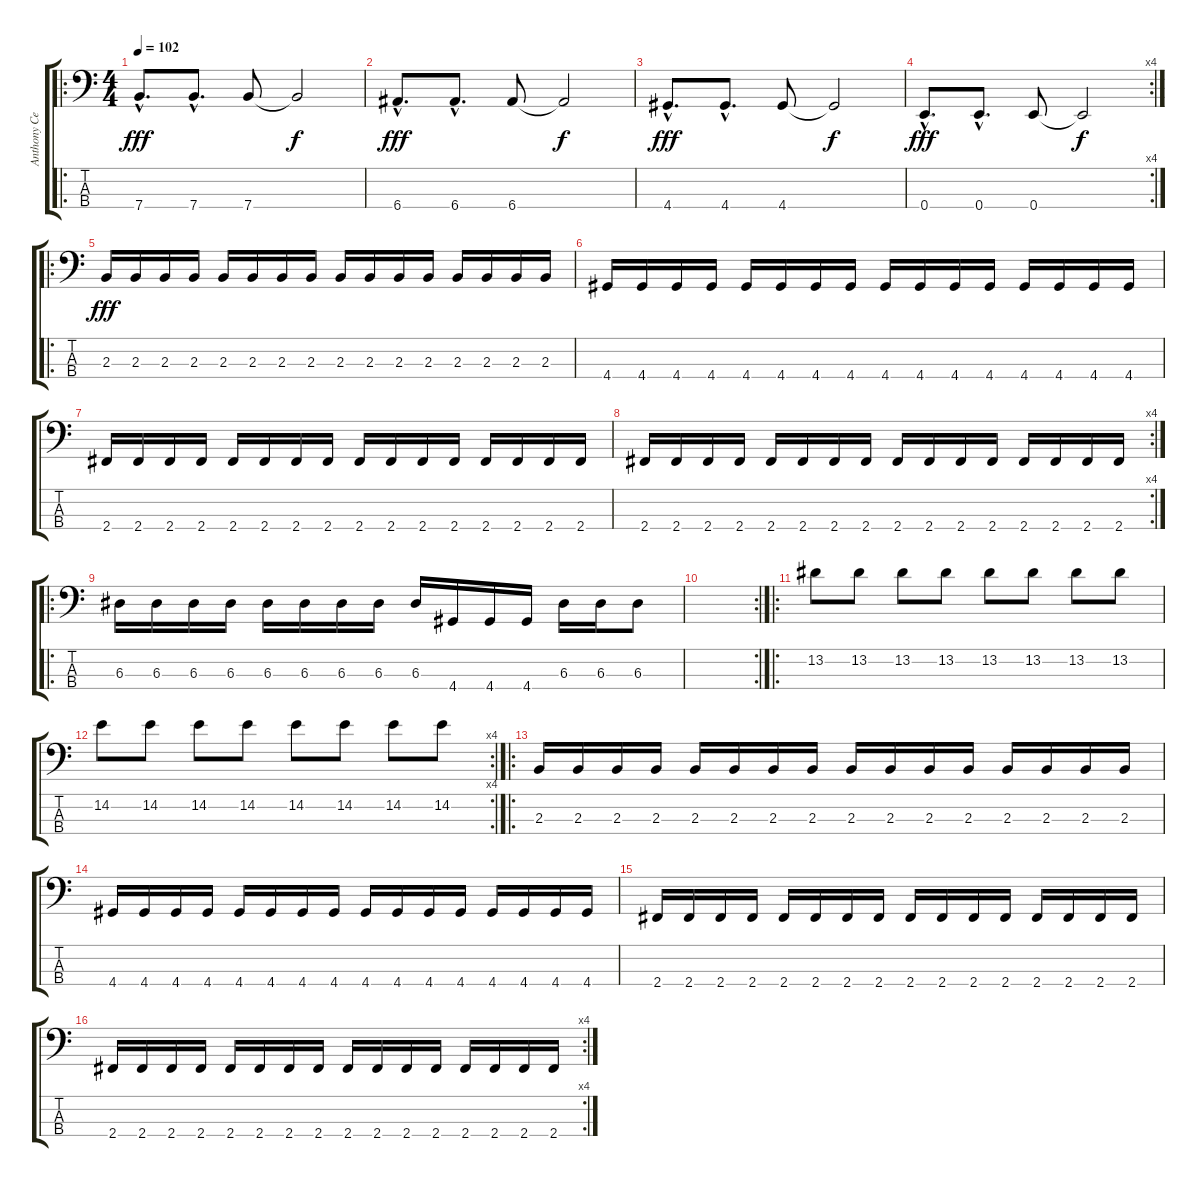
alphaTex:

\track ("Anthony Celestino" "Anthony Ce") {instrument electricbassfinger}
\staff {score tabs}
\tuning (G2 D2 A1 E1) {hide}
\ro
\ts (4 4)
\tempo 102
\clef f4
\ks c
7.4{hac}.8{d dy fff} 7.4{hac}.8{d} 7.4.8 7.4{t}.2{dy f} |
6.4{hac}.8{d dy fff} 6.4{hac}.8{d} 6.4.8 6.4{t}.2{dy f} |
4.4{hac}.8{d dy fff} 4.4{hac}.8{d} 4.4.8 4.4{t}.2{dy f} |
\rc 4
0.4{hac}.8{d dy fff} 0.4{hac}.8{d} 0.4.8 0.4{t}.2{dy f} |
\ro
2.3.16{dy fff} 2.3.16 2.3.16 2.3.16 2.3.16 2.3.16 2.3.16 2.3.16 2.3.16 2.3.16 2.3.16 2.3.16 2.3.16 2.3.16 2.3.16 2.3.16 |
4.4.16 4.4.16 4.4.16 4.4.16 4.4.16 4.4.16 4.4.16 4.4.16 4.4.16 4.4.16 4.4.16 4.4.16 4.4.16 4.4.16 4.4.16 4.4.16 |
2.4.16 2.4.16 2.4.16 2.4.16 2.4.16 2.4.16 2.4.16 2.4.16 2.4.16 2.4.16 2.4.16 2.4.16 2.4.16 2.4.16 2.4.16 2.4.16 |
\rc 4
2.4.16 2.4.16 2.4.16 2.4.16 2.4.16 2.4.16 2.4.16 2.4.16 2.4.16 2.4.16 2.4.16 2.4.16 2.4.16 2.4.16 2.4.16 2.4.16 |
\ro
6.3.16 6.3.16 6.3.16 6.3.16 6.3.16 6.3.16 6.3.16 6.3.16 6.3.16 4.4.16 4.4.16 4.4.16 6.3.16 6.3.16 6.3.8 |
\rc 2
|
\ro
13.2.8 13.2.8 13.2.8 13.2.8 13.2.8 13.2.8 13.2.8 13.2.8 |
\rc 4
14.2.8 14.2.8 14.2.8 14.2.8 14.2.8 14.2.8 14.2.8 14.2.8 |
\ro
2.3.16 2.3.16 2.3.16 2.3.16 2.3.16 2.3.16 2.3.16 2.3.16 2.3.16 2.3.16 2.3.16 2.3.16 2.3.16 2.3.16 2.3.16 2.3.16 |
4.4.16 4.4.16 4.4.16 4.4.16 4.4.16 4.4.16 4.4.16 4.4.16 4.4.16 4.4.16 4.4.16 4.4.16 4.4.16 4.4.16 4.4.16 4.4.16 |
2.4.16 2.4.16 2.4.16 2.4.16 2.4.16 2.4.16 2.4.16 2.4.16 2.4.16 2.4.16 2.4.16 2.4.16 2.4.16 2.4.16 2.4.16 2.4.16 |
\rc 4
2.4.16 2.4.16 2.4.16 2.4.16 2.4.16 2.4.16 2.4.16 2.4.16 2.4.16 2.4.16 2.4.16 2.4.16 2.4.16 2.4.16 2.4.16 2.4.16
